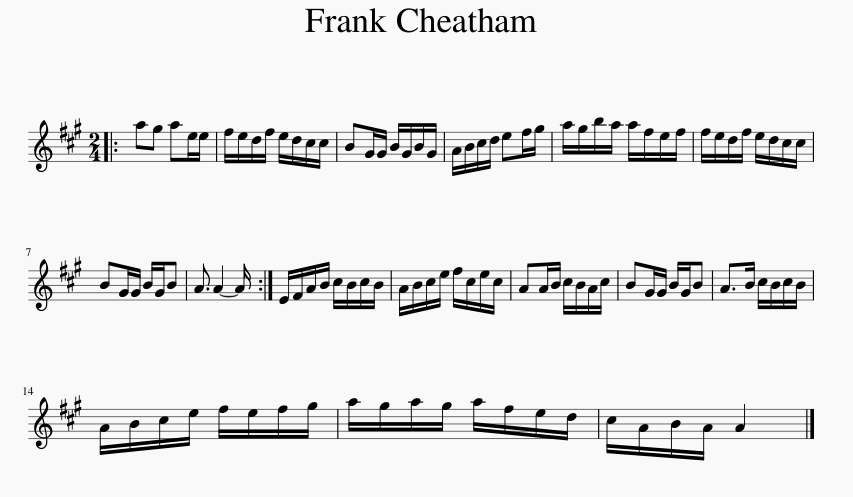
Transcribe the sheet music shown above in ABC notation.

X:1
L:1/8
M:2/4
I:linebreak $
K:A
V:1 treble
V:1
|: ag ae/e/ | f/e/d/f/ e/d/c/c/ | BG/G/ B/G/B/G/ | A/B/c/d/ ef/g/ | a/g/b/a/ a/f/e/f/ | %5
 f/e/d/f/ e/d/c/c/ |$ BG/G/ B/G/B | A3/2 A2- A/ :| E/F/A/B/ c/B/c/B/ | A/B/c/e/ f/c/e/c/ | %10
 AA/B/ c/B/A/c/ | BG/G/ B/G/B | A>B c/B/c/B/ |$ A/B/c/e/ f/e/f/g/ | a/g/a/g/ a/f/e/d/ | %15
 c/A/B/A/ A2 |] %16
